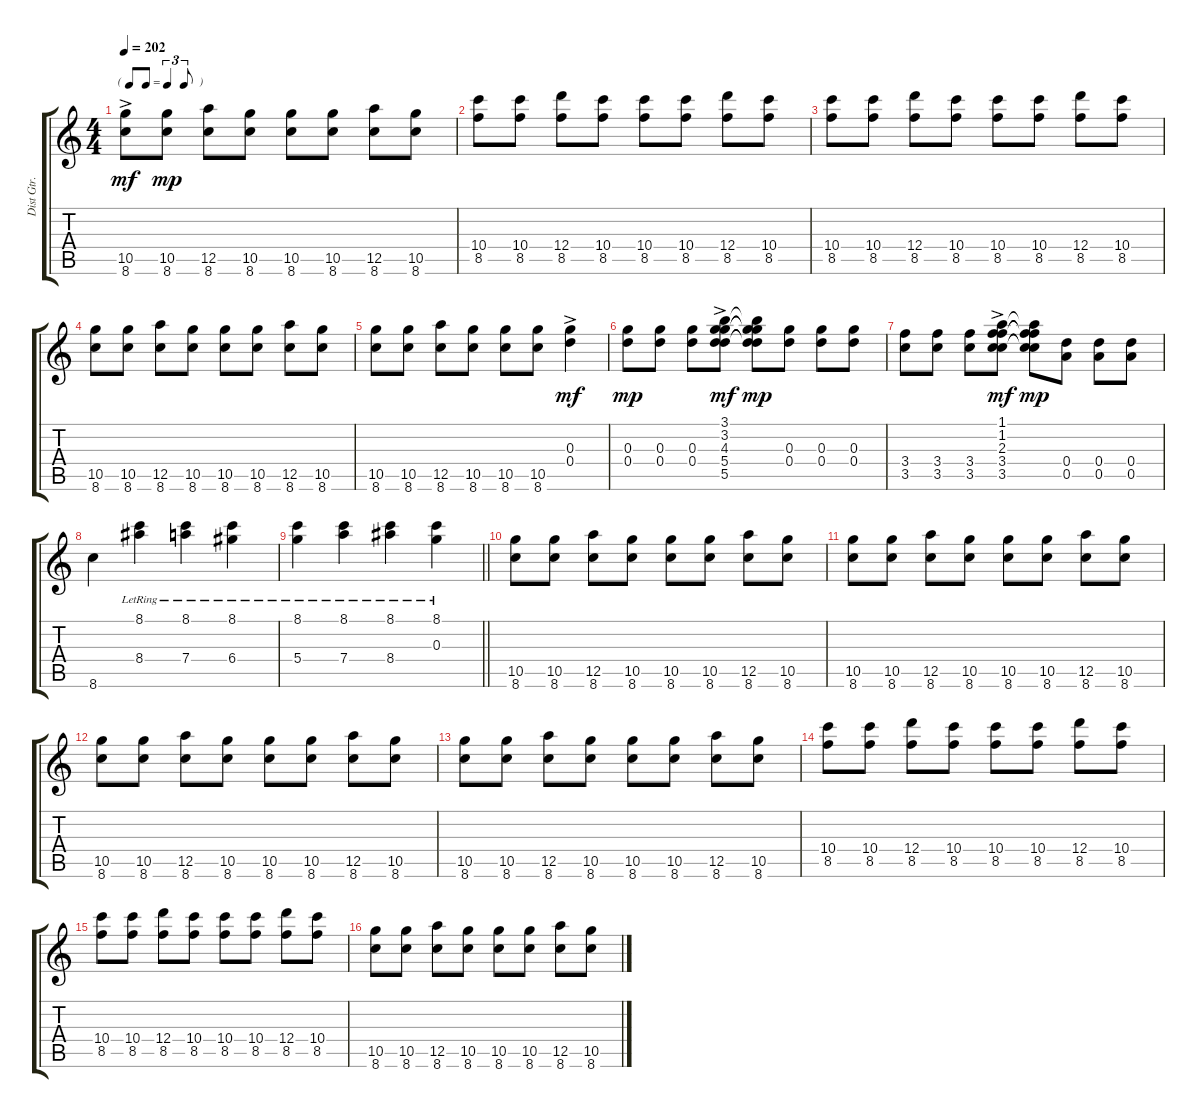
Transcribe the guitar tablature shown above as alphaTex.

\track ("Dist Gtr." "Dist Gtr.") {instrument distortionguitar}
\staff {score tabs}
\tuning (E4 B3 G4 D4 A3 E3) {hide}
\ts (4 4)
\tf triplet8th
\tempo 202
\clef g2
\ks c
(10.5{ac} 8.6{ac}).8{dy mf} (10.5 8.6).8{dy mp} (12.5 8.6).8 (10.5 8.6).8 (10.5 8.6).8 (10.5 8.6).8 (12.5 8.6).8 (10.5 8.6).8 |
(10.4 8.5).8 (10.4 8.5).8 (12.4 8.5).8 (10.4 8.5).8 (10.4 8.5).8 (10.4 8.5).8 (12.4 8.5).8 (10.4 8.5).8 |
(10.4 8.5).8 (10.4 8.5).8 (12.4 8.5).8 (10.4 8.5).8 (10.4 8.5).8 (10.4 8.5).8 (12.4 8.5).8 (10.4 8.5).8 |
(10.5 8.6).8 (10.5 8.6).8 (12.5 8.6).8 (10.5 8.6).8 (10.5 8.6).8 (10.5 8.6).8 (12.5 8.6).8 (10.5 8.6).8 |
(10.5 8.6).8 (10.5 8.6).8 (12.5 8.6).8 (10.5 8.6).8 (10.5 8.6).8 (10.5 8.6).8 (0.3{ac} 0.4{ac}).4{dy mf} |
(0.3 0.4).8{dy mp} (0.3 0.4).8 (0.3 0.4).8 (3.1{ac} 3.2{ac} 4.3{ac} 5.4{ac} 5.5{ac}).8{dy mf} (3.1{t} 3.2{t} 4.3{t} 5.4{t} 5.5{t}).8{dy mp} (0.3 0.4).8 (0.3 0.4).8 (0.3 0.4).8 |
(3.4 3.5).8 (3.4 3.5).8 (3.4 3.5).8 (1.1{ac} 1.2{ac} 2.3{ac} 3.4{ac} 3.5{ac}).8{dy mf} (1.1{t} 1.2{t} 2.3{t} 3.4{t} 3.5{t}).8{dy mp} (0.4 0.5).8 (0.4 0.5).8 (0.4 0.5).8 |
8.6.4 (8.1{lr} 8.4{lr}).4 (8.1{lr} 7.4{lr}).4 (8.1{lr} 6.4{lr}).4 |
\barLineRight lightlight
(8.1{lr} 5.4{lr}).4 (8.1{lr} 7.4{lr}).4 (8.1{lr} 8.4{lr}).4 (8.1{lr} 0.3{lr}).4 |
(10.5 8.6).8 (10.5 8.6).8 (12.5 8.6).8 (10.5 8.6).8 (10.5 8.6).8 (10.5 8.6).8 (12.5 8.6).8 (10.5 8.6).8 |
(10.5 8.6).8 (10.5 8.6).8 (12.5 8.6).8 (10.5 8.6).8 (10.5 8.6).8 (10.5 8.6).8 (12.5 8.6).8 (10.5 8.6).8 |
(10.5 8.6).8 (10.5 8.6).8 (12.5 8.6).8 (10.5 8.6).8 (10.5 8.6).8 (10.5 8.6).8 (12.5 8.6).8 (10.5 8.6).8 |
(10.5 8.6).8 (10.5 8.6).8 (12.5 8.6).8 (10.5 8.6).8 (10.5 8.6).8 (10.5 8.6).8 (12.5 8.6).8 (10.5 8.6).8 |
(10.4 8.5).8 (10.4 8.5).8 (12.4 8.5).8 (10.4 8.5).8 (10.4 8.5).8 (10.4 8.5).8 (12.4 8.5).8 (10.4 8.5).8 |
(10.4 8.5).8 (10.4 8.5).8 (12.4 8.5).8 (10.4 8.5).8 (10.4 8.5).8 (10.4 8.5).8 (12.4 8.5).8 (10.4 8.5).8 |
(10.5 8.6).8 (10.5 8.6).8 (12.5 8.6).8 (10.5 8.6).8 (10.5 8.6).8 (10.5 8.6).8 (12.5 8.6).8 (10.5 8.6).8
